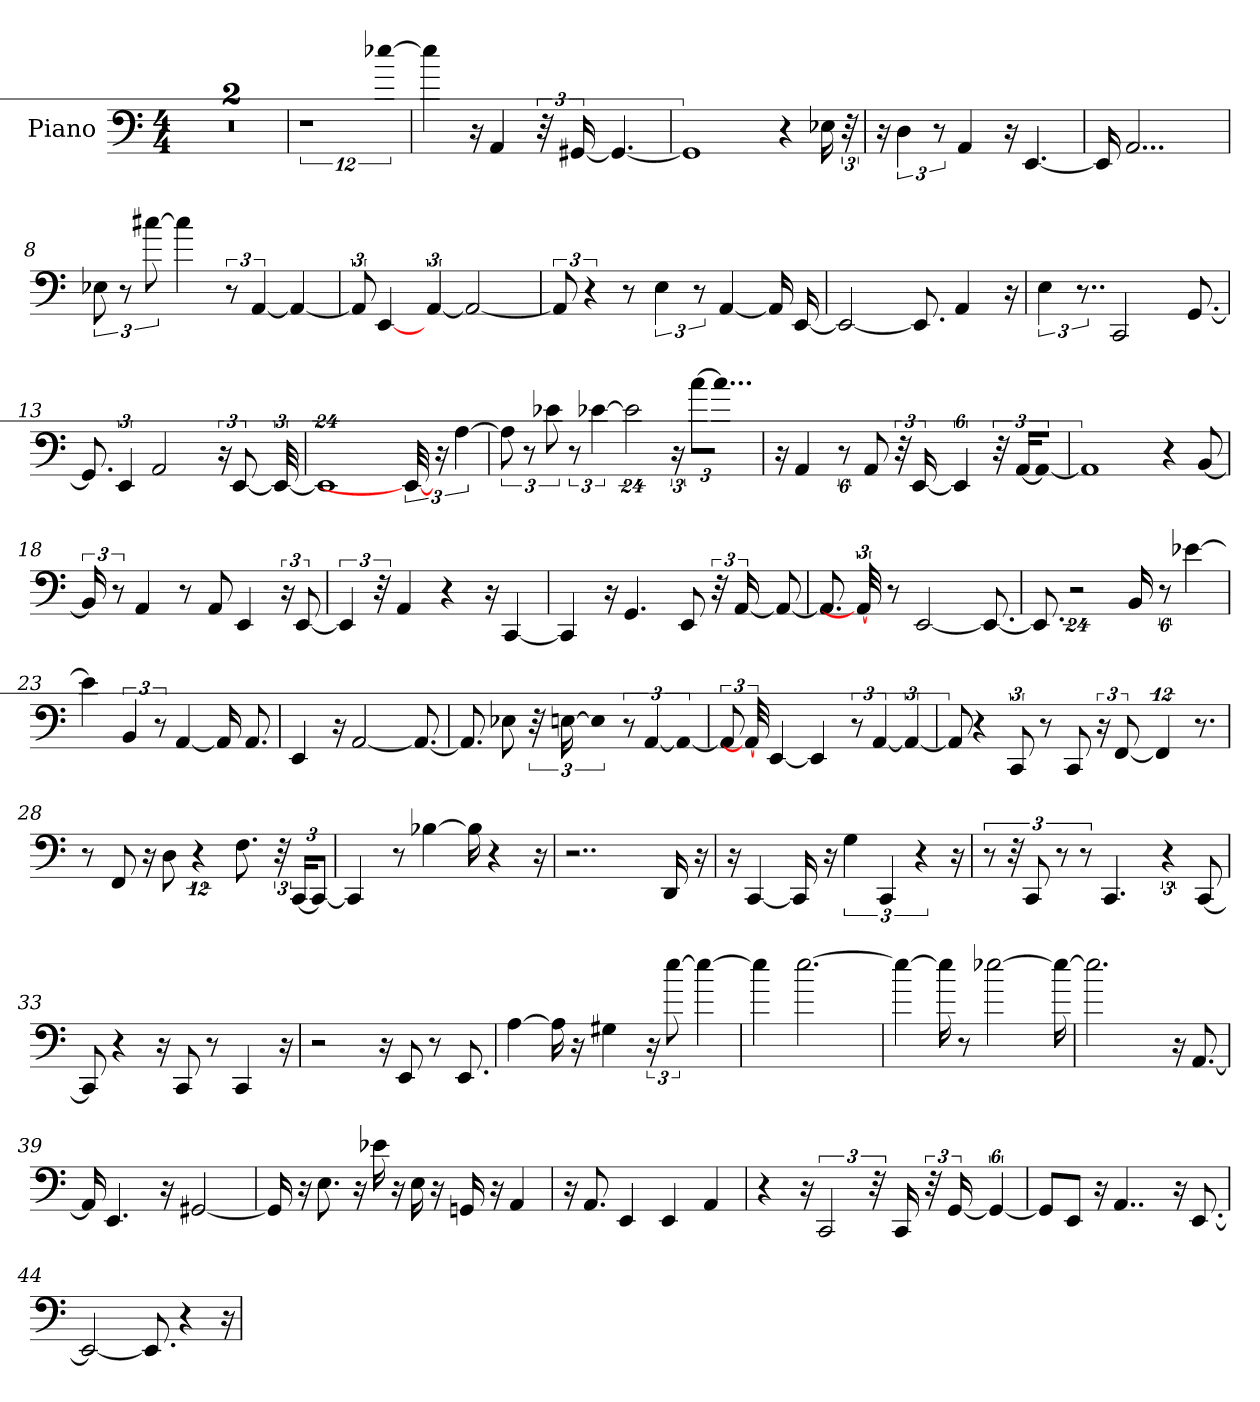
**kern
*part1
*staff1
*I"Piano
*I'Pno
*clefF4
*M4/4
*MM120
=1
1r
=2
1r
=3
12%7r
[12%5ee-X
=4
4ee-]
16r
4AA
48r
[24GG#X
4.GG#_
=5
6%5GG#]
12r
16E-X
48r
=6
16r
6D
12r
4AA
16r
[4.EE
=7
16EE]
2...AA
=8
12E-X
12r
[12cc#X
4cc#]
12r
[6AA
4AA_
=9
12AA]
[4EE
[6AA
2AA_
=10
12AA]
6r
8r
6E
12r
[4AA
16AA]
[16EE
=11
2EE_
8.EE]
4AA
16r
=12
6E
12..r
2CC
[8.GG
=13
8.GG]
6EE
2AA
24r
[12EE
48EE_
=14
24%19EE]
48EE_
24r
[6A
=15
12A]
12r
12e-X
12r
[6e-X
48%13e-]
24r
[12cc\L
18...cc\J]
=16
16r
4AA
48%5r
8AA
48r
[24EE
24%5EE]
48r
[24AA/KL
8AA/J_
=17
24%17AA]
6r
[8BB
=18
24BB]
12r
4AA
8r
8AA
4EE
24r
[12EE
=19
6EE]
48r
4AA
4r
16r
[4CC
=20
4CC]
16r
4.GG
8EE
48r
[24AA
8AA_
=21
8.AA]
48AA_
8r
[2EE
8.EE_
=22
8.EE]
48%19r
16BB
48%5r
[4e-X
=23
4e-]
6BB
12r
[4AA
16AA]
8.AA
=24
4EE
16r
[2AA
8.AA_
=25
8.AA]
8E-X
48r
[24E
48%7E]
12r
[6AA
48%11AA_
=26
12AA]
48AA_
[4EE
4EE]
12r
[6AA
6AA_
=27
48%5AA]
48r
12CC
8r
8CC
24r
[12FF
48%11FF]
8.r
=28
8r
8FF
16r
8D
48%11r
8.F
48r
[24CC/KL
12CC/J_
=29
4CC]
8r
[4B-X
16B-]
4r
16r
=30
2..r
16DD
16r
=31
16r
[4CC
16CC]
16r
6G
6CC
6r
16r
=32
12r
48r
12CC
12r
12r
4.CC
6r
[8CC
=33
8CC]
4r
16r
8CC
8r
4CC
16r
=34
2r
16r
8EE
8r
8.EE
=35
[4A
16A]
16r
4G#X
24r
[12ee
4ee_
=36
4ee]
[2.ee
=37
4ee_
16ee]
8r
[2ee-X
16ee-_
=38
2.ee-]
16r
[8.AA
=39
16AA]
4.EE
16r
[2GG#X
=40
16GG#]
16r
8.E
16r
16e-X
16r
16E
16r
16GG
16r
4AA
=41
16r
8.AA
4EE
4EE
4AA
=42
4r
16r
3CC
48r
16CC
48r
[24GG
24%5GG_
=43
8GG/L]
8EE/J
16r
4..AA
16r
[8.EE
=44
2EE_
8.EE]
4r
16r
=
*-
